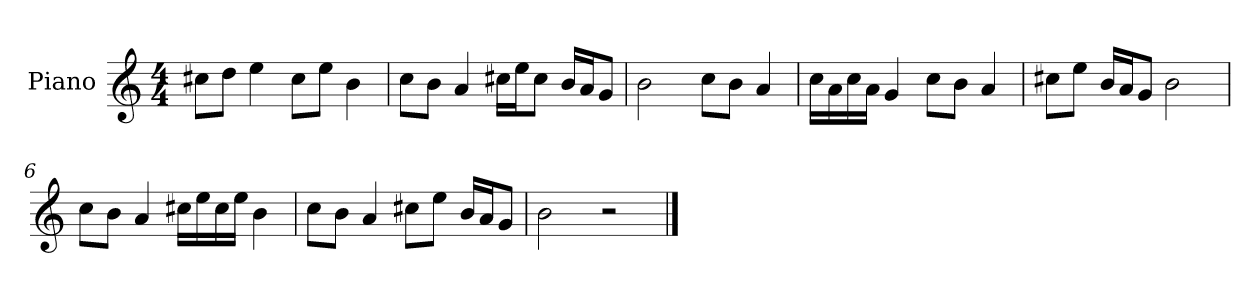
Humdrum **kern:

**kern
*part1
*staff1
*I"Piano
*I'P-no
*clefG2
*k[]
*M4/4
*MM90
=1
8cc#X\L
8dd\J
4ee\
8cc#\L
8ee\J
4b\
=2
8cc\L
8b\J
4a/
16cc#X\LL
16ee\J
8cc#\J
16b/LL
16a/J
8g/J
=3
2b\
8cc\L
8b\J
4a/
=4
16cc\LL
16a\
16cc\
16a\JJ
4g/
8cc\L
8b\J
4a/
=5
8cc#X\L
8ee\J
16b/LL
16a/J
8g/J
2b\
!!LO:LB:g=z
=6
8cc\L
8b\J
4a/
16cc#X\LL
16ee\
16cc#\
16ee\JJ
4b\
=7
8cc\L
8b\J
4a/
8cc#X\L
8ee\J
16b/LL
16a/J
8g/J
=8
2b\
2r
==
*-
